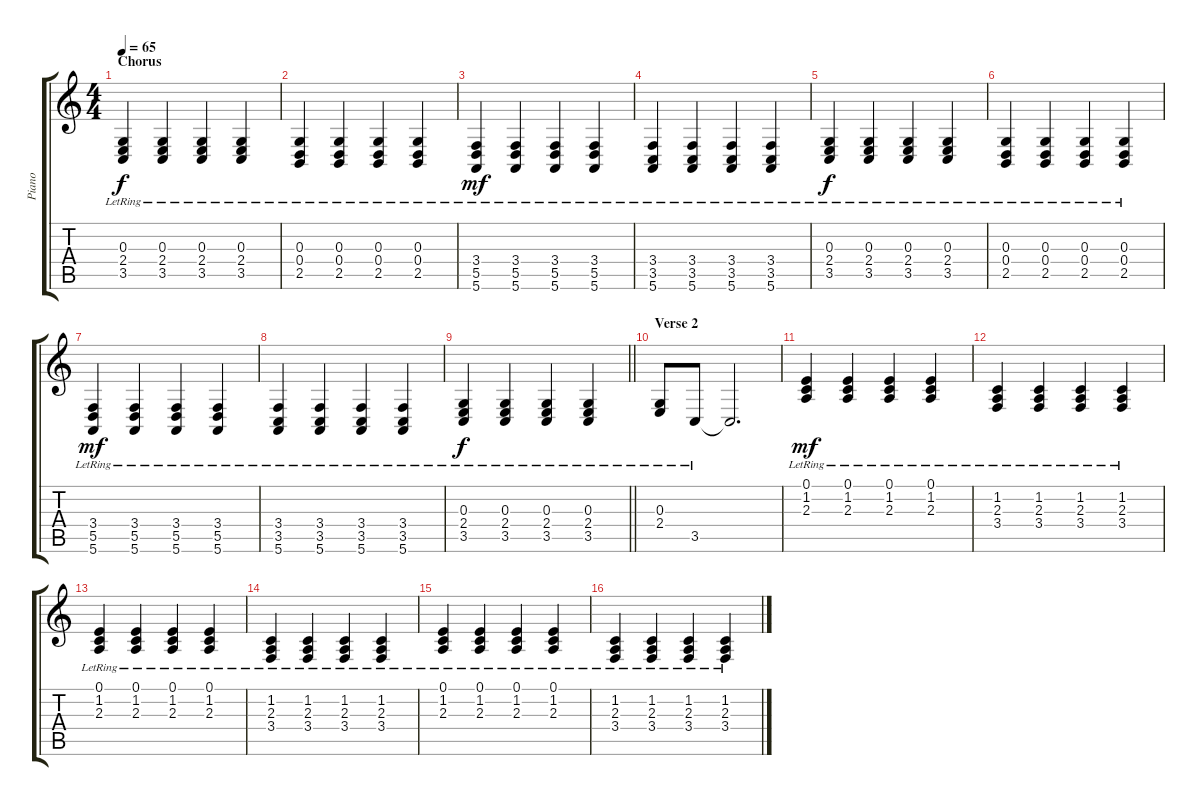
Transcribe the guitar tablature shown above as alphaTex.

\track ("Piano" "Piano") {instrument acousticgrandpiano}
\staff {score tabs}
\tuning (E4 B3 G3 D3 A2 E2) {hide}
\ts (4 4)
\section ("" "Chorus")
\tempo 65
\clef g2
\ks c
(0.3{lr} 2.4{lr} 3.5{lr}).4{dy f} (0.3{lr} 2.4{lr} 3.5{lr}).4 (0.3{lr} 2.4{lr} 3.5{lr}).4 (0.3{lr} 2.4{lr} 3.5{lr}).4 |
(0.3{lr} 0.4{lr} 2.5{lr}).4 (0.3{lr} 0.4{lr} 2.5{lr}).4 (0.3{lr} 0.4{lr} 2.5{lr}).4 (0.3{lr} 0.4{lr} 2.5{lr}).4 |
(3.4{lr} 5.5{lr} 5.6{lr}).4{dy mf} (3.4{lr} 5.5{lr} 5.6{lr}).4 (3.4{lr} 5.5{lr} 5.6{lr}).4 (3.4{lr} 5.5{lr} 5.6{lr}).4 |
(3.4{lr} 3.5{lr} 5.6{lr}).4 (3.4{lr} 3.5{lr} 5.6{lr}).4 (3.4{lr} 3.5{lr} 5.6{lr}).4 (3.4{lr} 3.5{lr} 5.6{lr}).4 |
(0.3{lr} 2.4{lr} 3.5{lr}).4{dy f} (0.3{lr} 2.4{lr} 3.5{lr}).4 (0.3{lr} 2.4{lr} 3.5{lr}).4 (0.3{lr} 2.4{lr} 3.5{lr}).4 |
(0.3{lr} 0.4{lr} 2.5{lr}).4 (0.3{lr} 0.4{lr} 2.5{lr}).4 (0.3{lr} 0.4{lr} 2.5{lr}).4 (0.3{lr} 0.4{lr} 2.5{lr}).4 |
(3.4{lr} 5.5{lr} 5.6{lr}).4{dy mf} (3.4{lr} 5.5{lr} 5.6{lr}).4 (3.4{lr} 5.5{lr} 5.6{lr}).4 (3.4{lr} 5.5{lr} 5.6{lr}).4 |
(3.4{lr} 3.5{lr} 5.6{lr}).4 (3.4{lr} 3.5{lr} 5.6{lr}).4 (3.4{lr} 3.5{lr} 5.6{lr}).4 (3.4{lr} 3.5{lr} 5.6{lr}).4 |
\barLineRight lightlight
(0.3{lr} 2.4{lr} 3.5{lr}).4{dy f} (0.3{lr} 2.4{lr} 3.5{lr}).4 (0.3{lr} 2.4{lr} 3.5{lr}).4 (0.3{lr} 2.4{lr} 3.5{lr}).4 |
\section ("" "Verse 2")
(0.3{lr} 2.4{lr}).8 3.5{lr}.8 3.5{t}.2{d} |
(0.1{lr} 1.2{lr} 2.3{lr}).4{dy mf} (0.1{lr} 1.2{lr} 2.3{lr}).4 (0.1{lr} 1.2{lr} 2.3{lr}).4 (0.1{lr} 1.2{lr} 2.3{lr}).4 |
(1.2{lr} 2.3{lr} 3.4{lr}).4 (1.2{lr} 2.3{lr} 3.4{lr}).4 (1.2{lr} 2.3{lr} 3.4{lr}).4 (1.2{lr} 2.3{lr} 3.4{lr}).4 |
(0.1{lr} 1.2{lr} 2.3{lr}).4 (0.1{lr} 1.2{lr} 2.3{lr}).4 (0.1{lr} 1.2{lr} 2.3{lr}).4 (0.1{lr} 1.2{lr} 2.3{lr}).4 |
(1.2{lr} 2.3{lr} 3.4{lr}).4 (1.2{lr} 2.3{lr} 3.4{lr}).4 (1.2{lr} 2.3{lr} 3.4{lr}).4 (1.2{lr} 2.3{lr} 3.4{lr}).4 |
(0.1{lr} 1.2{lr} 2.3{lr}).4 (0.1{lr} 1.2{lr} 2.3{lr}).4 (0.1{lr} 1.2{lr} 2.3{lr}).4 (0.1{lr} 1.2{lr} 2.3{lr}).4 |
(1.2{lr} 2.3{lr} 3.4{lr}).4 (1.2{lr} 2.3{lr} 3.4{lr}).4 (1.2{lr} 2.3{lr} 3.4{lr}).4 (1.2{lr} 2.3{lr} 3.4{lr}).4
